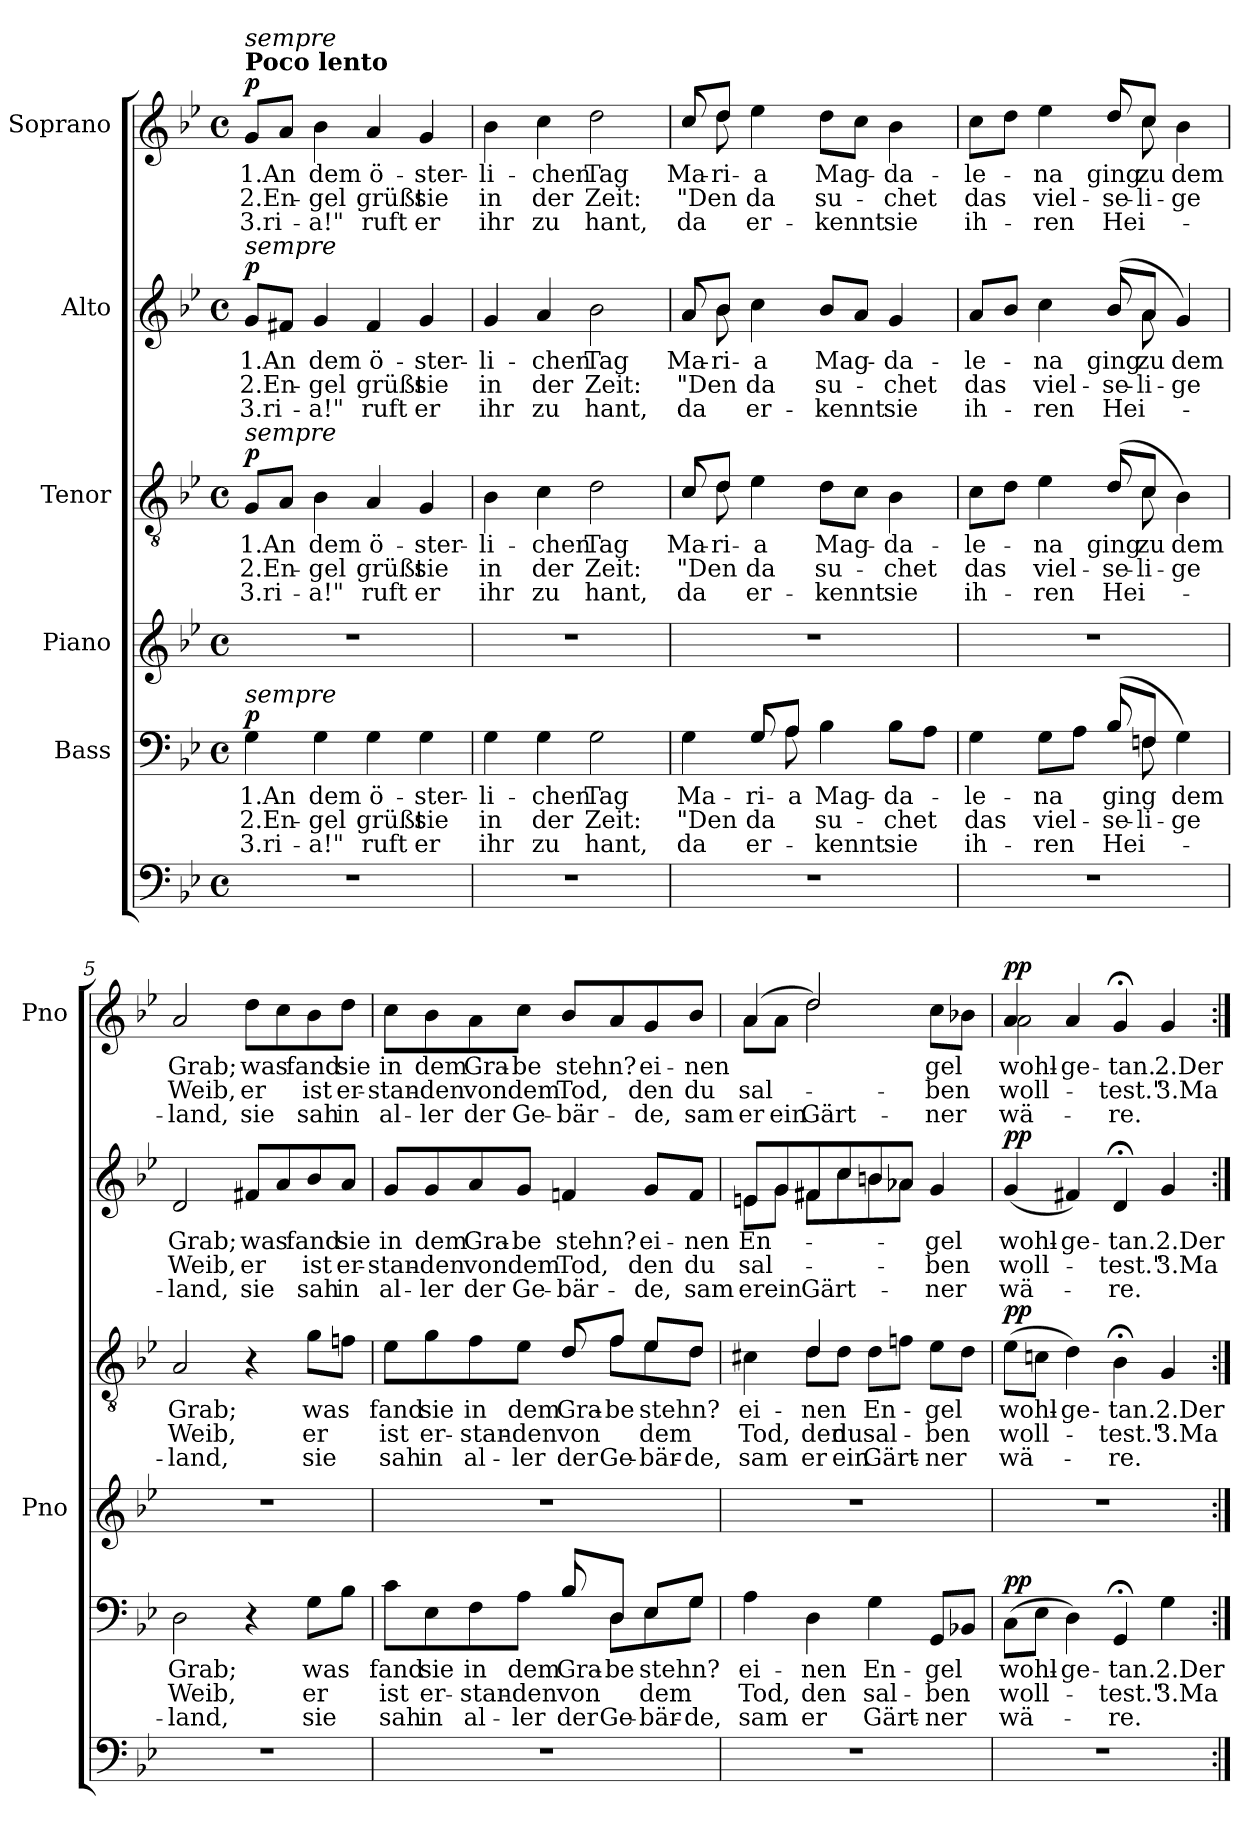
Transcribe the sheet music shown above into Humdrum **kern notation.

**kern	**kern	**text	**text	**text	**dynam	**kern	**kern	**text	**text	**text	**dynam	**kern	**text	**text	**text	**dynam	**kern	**text	**text	**text	**dynam
*part6	*part5	*part5	*part5	*part5	*part5	*part4	*part3	*part3	*part3	*part3	*part3	*part2	*part2	*part2	*part2	*part2	*part1	*part1	*part1	*part1	*part1
*staff6	*staff5	*staff5	*staff5	*staff5	*staff5	*staff4	*staff3	*staff3	*staff3	*staff3	*staff3	*staff2	*staff2	*staff2	*staff2	*staff2	*staff1	*staff1	*staff1	*staff1	*staff1
*	*I"Bass	*	*	*	*	*I"Piano	*I"Tenor	*	*	*	*	*I"Alto	*	*	*	*	*I"Soprano	*	*	*	*
*	*	*	*	*	*	*I'Pno	*	*	*	*	*	*	*	*	*	*	*I'Pno	*	*	*	*
*clefF4	*clefF4	*	*	*	*	*clefG2	*clefGv2	*	*	*	*	*clefG2	*	*	*	*	*clefG2	*	*	*	*
*k[b-e-]	*k[b-e-]	*	*	*	*	*k[b-e-]	*k[b-e-]	*	*	*	*	*k[b-e-]	*	*	*	*	*k[b-e-]	*	*	*	*
*g:	*g:	*	*	*	*	*g:	*g:	*	*	*	*	*g:	*	*	*	*	*g:	*	*	*	*
*M4/4	*M4/4	*	*	*	*	*M4/4	*M4/4	*	*	*	*	*M4/4	*	*	*	*	*M4/4	*	*	*	*
*met(c)	*met(c)	*	*	*	*	*met(c)	*met(c)	*	*	*	*	*met(c)	*	*	*	*	*met(c)	*	*	*	*
=1	=1	=1	=1	=1	=1	=1	=1	=1	=1	=1	=1	=1	=1	=1	=1	=1	=1	=1	=1	=1	=1
!	!	!	!	!	!	!	!	!	!	!	!	!	!	!	!	!	!LO:TX:a:B:t=Poco lento	!	!	!	!
!	!	!	!	!	!	!	!	!	!	!	!	!	!	!	!	!	!LO:TX:a:i:t=sempre	!	!	!	!
!	!	!	!	!	!	!	!	!	!	!	!	!LO:TX:a:i:t=sempre	!	!	!	!	!	!	!	!	!
!	!	!	!	!	!	!	!LO:TX:a:i:t=sempre	!	!	!	!	!	!	!	!	!	!	!	!	!	!
!	!LO:TX:a:i:t=sempre	!	!	!	!	!	!	!	!	!	!	!	!	!	!	!	!	!	!	!	!
!	!	!LO:LY:b	!LO:LY:b	!LO:LY:b	!LO:DY:b	!	!	!LO:LY:b	!LO:LY:b	!LO:LY:b	!LO:DY:b	!	!LO:LY:b	!LO:LY:b	!LO:LY:b	!LO:DY:b	!	!LO:LY:b	!LO:LY:b	!LO:LY:b	!LO:DY:b
1r	4G\	1.An	2.En-	3.­ri-	p	1r	8G/L	1.An	2.En-	3.­ri-	p	8g/L	1.An	2.En-	3.­ri-	p	8g/L	1.An	2.En-	3.­ri-	p
.	.	.	.	.	.	.	8A/J	.	.	.	.	8f#X/J	.	.	.	.	8a/J	.	.	.	.
!	!	!LO:LY:b	!LO:LY:b	!LO:LY:b	!	!	!	!LO:LY:b	!LO:LY:b	!LO:LY:b	!	!	!LO:LY:b	!LO:LY:b	!LO:LY:b	!	!	!LO:LY:b	!LO:LY:b	!LO:LY:b	!
.	4G\	dem	-gel	-a!"	.	.	4B-\	dem	-gel	-a!"	.	4g/	dem	-gel	-a!"	.	4b-\	dem	-gel	-a!"	.
!	!	!LO:LY:b	!LO:LY:b	!LO:LY:b	!	!	!	!LO:LY:b	!LO:LY:b	!LO:LY:b	!	!	!LO:LY:b	!LO:LY:b	!LO:LY:b	!	!	!LO:LY:b	!LO:LY:b	!LO:LY:b	!
.	4G\	ö-	grüßt	ruft	.	.	4A/	ö-	grüßt	ruft	.	4f#/	ö-	grüßt	ruft	.	4a/	ö-	grüßt	ruft	.
!	!	!LO:LY:b	!LO:LY:b	!LO:LY:b	!	!	!	!LO:LY:b	!LO:LY:b	!LO:LY:b	!	!	!LO:LY:b	!LO:LY:b	!LO:LY:b	!	!	!LO:LY:b	!LO:LY:b	!LO:LY:b	!
.	4G\	-ster-	sie	er	.	.	4G/	-ster-	sie	er	.	4g/	-ster-	sie	er	.	4g/	-ster-	sie	er	.
=2	=2	=2	=2	=2	=2	=2	=2	=2	=2	=2	=2	=2	=2	=2	=2	=2	=2	=2	=2	=2	=2
!	!	!LO:LY:b	!LO:LY:b	!LO:LY:b	!	!	!	!LO:LY:b	!LO:LY:b	!LO:LY:b	!	!	!LO:LY:b	!LO:LY:b	!LO:LY:b	!	!	!LO:LY:b	!LO:LY:b	!LO:LY:b	!
1r	4G\	-li-	in	ihr	.	1r	4B-\	-li-	in	ihr	.	4g/	-li-	in	ihr	.	4b-\	-li-	in	ihr	.
!	!	!LO:LY:b	!LO:LY:b	!LO:LY:b	!	!	!	!LO:LY:b	!LO:LY:b	!LO:LY:b	!	!	!LO:LY:b	!LO:LY:b	!LO:LY:b	!	!	!LO:LY:b	!LO:LY:b	!LO:LY:b	!
.	4G\	-chen	der	zu	.	.	4c\	-chen	der	zu	.	4a/	-chen	der	zu	.	4cc\	-chen	der	zu	.
!	!	!LO:LY:b	!LO:LY:b	!LO:LY:b	!	!	!	!LO:LY:b	!LO:LY:b	!LO:LY:b	!	!	!LO:LY:b	!LO:LY:b	!LO:LY:b	!	!	!LO:LY:b	!LO:LY:b	!LO:LY:b	!
.	2G\	Tag	Zeit:	hant,	.	.	2d\	Tag	Zeit:	hant,	.	2b-\	Tag	Zeit:	hant,	.	2dd\	Tag	Zeit:	hant,	.
=3	=3	=3	=3	=3	=3	=3	=3	=3	=3	=3	=3	=3	=3	=3	=3	=3	=3	=3	=3	=3	=3
!	!	!LO:LY:b	!LO:LY:b	!LO:LY:b	!	!	!	!LO:LY:b	!LO:LY:b	!LO:LY:b	!	!	!LO:LY:b	!LO:LY:b	!LO:LY:b	!	!	!LO:LY:b	!LO:LY:b	!LO:LY:b	!
*	*^	*	*	*	*	*	*^	*	*	*	*	*^	*	*	*	*	*^	*	*	*	*
1r	4G\	4ryy	Ma-	"Den	da	.	1r	8c/	8c/L	Ma-	"Den	da	.	8a/	8a/L	Ma-	"Den	da	.	8cc/	8cc/L	Ma-	"Den	da	.
!	!	!	!	!	!	!	!	!	!	!LO:LY:b	!	!	!	!	!	!LO:LY:b	!	!	!	!	!	!LO:LY:b	!	!	!
.	.	.	.	.	.	.	.	8d\	8d/J	-ri-	.	.	.	8b-\	8b-/J	-ri-	.	.	.	8dd\	8dd/J	-ri-	.	.	.
!	!	!	!LO:LY:b	!LO:LY:b	!LO:LY:b	!	!	!	!	!LO:LY:b	!LO:LY:b	!LO:LY:b	!	!	!	!LO:LY:b	!LO:LY:b	!LO:LY:b	!	!	!	!LO:LY:b	!LO:LY:b	!LO:LY:b	!
.	8G/	8G/L	-ri-	da	er-	.	.	4e-\	2.ryy	-a	da	er-	.	4cc\	2.ryy	-a	da	er-	.	4ee-\	2.ryy	-a	da	er-	.
!	!	!	!LO:LY:b	!	!	!	!	!	!	!	!	!	!	!	!	!	!	!	!	!	!	!	!	!	!
.	8A\	8A/J	-a	.	.	.	.	.	.	.	.	.	.	.	.	.	.	.	.	.	.	.	.	.	.
!	!	!	!LO:LY:b	!LO:LY:b	!LO:LY:b	!	!	!	!	!LO:LY:b	!LO:LY:b	!LO:LY:b	!	!	!	!LO:LY:b	!LO:LY:b	!LO:LY:b	!	!	!	!LO:LY:b	!LO:LY:b	!LO:LY:b	!
.	4B-\	2ryy	Mag-	su-	-kennt	.	.	8d\L	.	Mag-	su-	-kennt	.	8b-/L	.	Mag-	su-	-kennt	.	8dd\L	.	Mag-	su-	-kennt	.
.	.	.	.	.	.	.	.	8c\J	.	.	.	.	.	8a/J	.	.	.	.	.	8cc\J	.	.	.	.	.
!	!	!	!LO:LY:b	!LO:LY:b	!LO:LY:b	!	!	!	!	!LO:LY:b	!LO:LY:b	!LO:LY:b	!	!	!	!LO:LY:b	!LO:LY:b	!LO:LY:b	!	!	!	!LO:LY:b	!LO:LY:b	!LO:LY:b	!
.	8B-\L	.	-da-	-chet	sie	.	.	4B-\	.	-da-	-chet	sie	.	4g/	.	-da-	-chet	sie	.	4b-\	.	-da-	-chet	sie	.
.	8A\J	.	.	.	.	.	.	.	.	.	.	.	.	.	.	.	.	.	.	.	.	.	.	.	.
!!LO:PB:g=z	!!
=4	=4	=4	=4	=4	=4	=4	=4	=4	=4	=4	=4	=4	=4	=4	=4	=4	=4	=4	=4	=4	=4	=4	=4	=4	=4
!	!	!	!LO:LY:b	!LO:LY:b	!LO:LY:b	!	!	!	!	!LO:LY:b	!LO:LY:b	!LO:LY:b	!	!	!	!LO:LY:b	!LO:LY:b	!LO:LY:b	!	!	!	!LO:LY:b	!LO:LY:b	!LO:LY:b	!
1r	4G\	2ryy	-le-	das	ih-	.	1r	8c\L	2ryy	-le-	das	ih-	.	8a/L	2ryy	-le-	das	ih-	.	8cc\L	2ryy	-le-	das	ih-	.
.	.	.	.	.	.	.	.	8d\J	.	.	.	.	.	8b-/J	.	.	.	.	.	8dd\J	.	.	.	.	.
!	!	!	!LO:LY:b	!LO:LY:b	!LO:LY:b	!	!	!	!	!LO:LY:b	!LO:LY:b	!LO:LY:b	!	!	!	!LO:LY:b	!LO:LY:b	!LO:LY:b	!	!	!	!LO:LY:b	!LO:LY:b	!LO:LY:b	!
.	8G\L	.	-na	viel-	-ren	.	.	4e-\	.	-na	viel-	-ren	.	4cc\	.	-na	viel-	-ren	.	4ee-\	.	-na	viel-	-ren	.
.	8A\J	.	.	.	.	.	.	.	.	.	.	.	.	.	.	.	.	.	.	.	.	.	.	.	.
!	!	!	!LO:LY:b	!LO:LY:b	!LO:LY:b	!	!	!	!	!LO:LY:b	!LO:LY:b	!LO:LY:b	!	!	!	!LO:LY:b	!LO:LY:b	!LO:LY:b	!	!	!	!LO:LY:b	!LO:LY:b	!LO:LY:b	!
.	(>8B-/	8B-/L	ging	-se-	Hei-	.	.	(>8d/	8d/L	ging	-se-	Hei-	.	(>8b-/	8b-/L	ging	-se-	Hei-	.	8dd/	8dd/L	ging	-se-	Hei-	.
!	!	!	!LO:LY:b	!	!	!	!	!	!	!	!	!	!	!	!	!	!	!	!	!	!	!	!	!	!
!	!	!	!	!LO:LY:b	!	!	!	!	!	!LO:LY:b	!LO:LY:b	!	!	!	!	!LO:LY:b	!LO:LY:b	!	!	!	!	!LO:LY:b	!LO:LY:b	!	!
.	8Fn\	8F/J	.	-li-	.	.	.	8c\	8c/J	zu	-li-	.	.	8a\	8a/J	zu	-li-	.	.	8cc\	8cc/J	zu	-li-	.	.
!	!	!	!LO:LY:b	!LO:LY:b	!	!	!	!	!	!LO:LY:b	!LO:LY:b	!	!	!	!	!LO:LY:b	!LO:LY:b	!	!	!	!	!LO:LY:b	!LO:LY:b	!	!
.	4G\)	4ryy	dem	-ge	.	.	.	4B-\)	4ryy	dem	-ge	.	.	4g/)	4ryy	dem	-ge	.	.	4b-\	4ryy	dem	-ge	.	.
!!LO:PB:g=z
=5	=5	=5	=5	=5	=5	=5	=5	=5	=5	=5	=5	=5	=5	=5	=5	=5	=5	=5	=5	=5	=5	=5	=5	=5	=5
!	!	!	!LO:LY:b	!LO:LY:b	!LO:LY:b	!	!	!	!	!LO:LY:b	!LO:LY:b	!LO:LY:b	!	!	!	!LO:LY:b	!LO:LY:b	!LO:LY:b	!	!	!	!LO:LY:b	!LO:LY:b	!LO:LY:b	!
*	*	*	*	*	*	*	*	*v	*v	*	*	*	*	*	*	*	*	*	*	*v	*v	*	*	*	*
*	*v	*v	*	*	*	*	*	*	*	*	*	*	*v	*v	*	*	*	*	*	*	*	*	*
1r	2D\	Grab;	Weib,	­land,	.	1r	2A/	Grab;	Weib,	­land,	.	2d/	Grab;	Weib,	­land,	.	2a/	Grab;	Weib,	­land,	.
!	!	!	!	!	!	!	!	!	!	!	!	!	!LO:LY:b	!LO:LY:b	!LO:LY:b	!	!	!LO:LY:b	!LO:LY:b	!LO:LY:b	!
.	4r	.	.	.	.	.	4r	.	.	.	.	8f#X/L	was	er	sie	.	8dd\L	was	er	sie	.
.	.	.	.	.	.	.	.	.	.	.	.	8a/	.	.	.	.	8cc\	.	.	.	.
!	!	!LO:LY:b	!LO:LY:b	!LO:LY:b	!	!	!	!LO:LY:b	!LO:LY:b	!LO:LY:b	!	!	!LO:LY:b	!LO:LY:b	!LO:LY:b	!	!	!LO:LY:b	!LO:LY:b	!LO:LY:b	!
.	8G\L	was	er	sie	.	.	8g\L	was	er	sie	.	8b-/	fand	ist	sah	.	8b-\	fand	ist	sah	.
!	!	!	!	!	!	!	!	!	!	!	!	!	!LO:LY:b	!LO:LY:b	!LO:LY:b	!	!	!LO:LY:b	!LO:LY:b	!LO:LY:b	!
.	8B-\J	.	.	.	.	.	8fn\J	.	.	.	.	8a/J	sie	er-	in	.	8dd\J	sie	er-	in	.
=6	=6	=6	=6	=6	=6	=6	=6	=6	=6	=6	=6	=6	=6	=6	=6	=6	=6	=6	=6	=6	=6
!	!	!LO:LY:b	!LO:LY:b	!LO:LY:b	!	!	!	!LO:LY:b	!LO:LY:b	!LO:LY:b	!	!	!LO:LY:b	!LO:LY:b	!LO:LY:b	!	!	!LO:LY:b	!LO:LY:b	!LO:LY:b	!
*	*^	*	*	*	*	*	*^	*	*	*	*	*	*	*	*	*	*	*	*	*	*
1r	8c\L	2ryy	fand	ist	sah	.	1r	8e-\L	2ryy	fand	ist	sah	.	8g/L	in	-stan-	al-	.	8cc\L	in	-stan-	al-	.
!	!	!	!LO:LY:b	!LO:LY:b	!LO:LY:b	!	!	!	!	!LO:LY:b	!LO:LY:b	!LO:LY:b	!	!	!LO:LY:b	!LO:LY:b	!LO:LY:b	!	!	!LO:LY:b	!LO:LY:b	!LO:LY:b	!
.	8E-\	.	sie	er-	in	.	.	8g\	.	sie	er-	in	.	8g/	dem	-den	-ler	.	8b-\	dem	-den	-ler	.
!	!	!	!LO:LY:b	!LO:LY:b	!LO:LY:b	!	!	!	!	!LO:LY:b	!LO:LY:b	!LO:LY:b	!	!	!LO:LY:b	!LO:LY:b	!LO:LY:b	!	!	!LO:LY:b	!LO:LY:b	!LO:LY:b	!
.	8F\	.	in	-stan-	al-	.	.	8f\	.	in	-stan-	al-	.	8a/	Gra-	von	der	.	8a\	Gra-	von	der	.
!	!	!	!LO:LY:b	!LO:LY:b	!LO:LY:b	!	!	!	!	!LO:LY:b	!LO:LY:b	!LO:LY:b	!	!	!LO:LY:b	!LO:LY:b	!LO:LY:b	!	!	!LO:LY:b	!LO:LY:b	!LO:LY:b	!
.	8A\J	.	dem	-den	-ler	.	.	8e-\J	.	dem	-den	-ler	.	8g/J	-be	dem	Ge-	.	8cc\J	-be	dem	Ge-	.
!	!	!	!LO:LY:b	!LO:LY:b	!LO:LY:b	!	!	!	!	!LO:LY:b	!LO:LY:b	!LO:LY:b	!	!	!LO:LY:b	!LO:LY:b	!LO:LY:b	!	!	!LO:LY:b	!LO:LY:b	!LO:LY:b	!
.	8B-/	8B-/L	Gra-	von	der	.	.	8d/	8d/L	Gra-	von	der	.	4fn/	stehn?	Tod,	-bär-	.	8b-/L	stehn?	Tod,	-bär-	.
!	!	!	!LO:LY:b	!	!LO:LY:b	!	!	!	!	!LO:LY:b	!	!LO:LY:b	!	!	!	!	!	!	!	!	!	!	!
.	8D\L	8D/J	-be	.	Ge-	.	.	8f\L	8f/J	-be	.	Ge-	.	.	.	.	.	.	8a/	.	.	.	.
!	!	!	!LO:LY:b	!LO:LY:b	!LO:LY:b	!	!	!	!	!LO:LY:b	!LO:LY:b	!LO:LY:b	!	!	!LO:LY:b	!LO:LY:b	!LO:LY:b	!	!	!LO:LY:b	!LO:LY:b	!LO:LY:b	!
.	8E-\	8E-/L	stehn?	dem	-bär-	.	.	8e-\	8e-/L	stehn?	dem	-bär-	.	8g/L	ei-	den	-de,	.	8g/	ei-	den	-de,	.
!	!	!	!	!	!LO:LY:b	!	!	!	!	!	!	!LO:LY:b	!	!	!LO:LY:b	!LO:LY:b	!LO:LY:b	!	!	!LO:LY:b	!LO:LY:b	!LO:LY:b	!
.	8G\J	8G/J	.	.	-de,	.	.	8d\J	8d/J	.	.	-de,	.	8f/J	-nen	du	sam	.	8b-/J	-nen	du	sam	.
=7	=7	=7	=7	=7	=7	=7	=7	=7	=7	=7	=7	=7	=7	=7	=7	=7	=7	=7	=7	=7	=7	=7	=7
!	!	!	!LO:LY:b	!LO:LY:b	!LO:LY:b	!	!	!	!	!LO:LY:b	!LO:LY:b	!LO:LY:b	!	!	!LO:LY:b	!LO:LY:b	!LO:LY:b	!	!	!LO:LY:b	!	!LO:LY:b	!
*	*	*	*	*	*	*	*	*	*	*	*	*	*	*^	*	*	*	*	*^	*	*	*	*
!	!	!	!	!	!	!	!	!	!	!	!	!	!	!	!	!	!	!	!	!	!	!	!LO:LY:b	!	!
*	*v	*v	*	*	*	*	*	*	*	*	*	*	*	*	*	*	*	*	*	*	*	*	*	*	*
1r	4A\	ei-	Tod,	sam	.	1r	4c#X\	4ryy	ei-	Tod,	sam	.	8en/L	8e\L	En-	sal-	er	.	(>4a/	8a\L	.	sal-	er	.
!	!	!	!	!	!	!	!	!	!	!	!	!	!	!	!	!	!LO:LY:b	!	!	!	!	!	!LO:LY:b	!
.	.	.	.	.	.	.	.	.	.	.	.	.	8g/	8g\J	.	.	ein	.	.	8a\J	.	.	ein	.
!	!	!LO:LY:b	!LO:LY:b	!LO:LY:b	!	!	!	!	!LO:LY:b	!LO:LY:b	!LO:LY:b	!	!	!	!	!	!LO:LY:b	!	!	!	!	!	!LO:LY:b	!
.	4D\	-nen	den	er	.	.	4d/	8d\L	-nen	den	er	.	8f#X/	8f#\L	.	.	Gärt-	.	2dd\)	2dd/	.	.	Gärt-	.
!	!	!	!	!	!	!	!	!	!	!LO:LY:b	!LO:LY:b	!	!	!	!	!	!	!	!	!	!	!	!	!
.	.	.	.	.	.	.	.	8d\J	.	du	ein	.	8cc/	8cc\	.	.	.	.	.	.	.	.	.	.
!	!	!LO:LY:b	!LO:LY:b	!LO:LY:b	!	!	!	!	!LO:LY:b	!LO:LY:b	!LO:LY:b	!	!	!	!	!	!	!	!	!	!	!	!	!
.	4G\	En-	sal-	Gärt-	.	.	8d\L	2ryy	En-	sal-	Gärt-	.	8bn/	8b\	.	.	.	.	.	.	.	.	.	.
.	.	.	.	.	.	.	8fn\J	.	.	.	.	.	8a-X/J	8a-\J	.	.	.	.	.	.	.	.	.	.
!	!	!LO:LY:b	!LO:LY:b	!LO:LY:b	!	!	!	!	!LO:LY:b	!LO:LY:b	!LO:LY:b	!	!	!	!LO:LY:b	!LO:LY:b	!LO:LY:b	!	!	!	!LO:LY:b	!LO:LY:b	!LO:LY:b	!
.	8GG/L	-gel	-ben	-ner	.	.	8e-\L	.	-gel	-ben	-ner	.	4g/	4ryy	-gel	-ben	-ner	.	8cc\L	4ryy	-gel	-ben	-ner	.
.	8BB-X/J	.	.	.	.	.	8d\J	.	.	.	.	.	.	.	.	.	.	.	8b-X\J	.	.	.	.	.
*	*	*	*	*	*	*	*v	*v	*	*	*	*	*	*	*	*	*	*	*	*	*	*	*	*
*	*	*	*	*	*	*	*	*	*	*	*	*v	*v	*	*	*	*	*	*	*	*	*	*
!!LO:PB:g=z	!!
=8	=8	=8	=8	=8	=8	=8	=8	=8	=8	=8	=8	=8	=8	=8	=8	=8	=8	=8	=8	=8	=8	=8
!	!	!LO:LY:b	!LO:LY:b	!LO:LY:b	!LO:DY:b	!	!	!LO:LY:b	!LO:LY:b	!LO:LY:b	!LO:DY:b	!	!LO:LY:b	!LO:LY:b	!LO:LY:b	!LO:DY:b	!	!	!LO:LY:b	!LO:LY:b	!LO:LY:b	!LO:DY:b
1r	(>8C\L	wohl-	woll-	wä-	pp	1r	(>8e-\L	wohl-	woll-	wä-	pp	(<4g/	wohl-	woll-	wä-	pp	4a/	2a\	wohl-	woll-	wä-	pp
.	8E-\J	.	.	.	.	.	8cn\J	.	.	.	.	.	.	.	.	.	.	.	.	.	.	.
!	!	!LO:LY:b	!	!	!	!	!	!LO:LY:b	!	!	!	!	!LO:LY:b	!	!	!	!	!	!LO:LY:b	!	!	!
.	4D\)	-ge-	.	.	.	.	4d\)	-ge-	.	.	.	4f#X/)	-ge-	.	.	.	4a/	.	-ge-	.	.	.
!	!	!LO:LY:b	!LO:LY:b	!LO:LY:b	!	!	!	!LO:LY:b	!LO:LY:b	!LO:LY:b	!	!	!LO:LY:b	!LO:LY:b	!LO:LY:b	!	!	!	!LO:LY:b	!LO:LY:b	!LO:LY:b	!
.	4GG;</	-tan.	-test."	-re.	.	.	4B-;<\	-tan.	-test."	-re.	.	4d;</	-tan.	-test."	-re.	.	4g;</	2ryy	-tan.	-test."	-re.	.
!	!	!LO:LY:b	!LO:LY:b	!	!	!	!	!LO:LY:b	!LO:LY:b	!	!	!	!LO:LY:b	!LO:LY:b	!	!	!	!	!LO:LY:b	!LO:LY:b	!	!
.	4GZ\	2.Der	3.Ma­	.	.	.	4GZ/	2.Der	3.Ma­	.	.	4gZ/	2.Der	3.Ma­	.	.	4gZ/	.	2.Der	3.Ma­	.	.
*	*	*	*	*	*	*	*	*	*	*	*	*	*	*	*	*	*v	*v	*	*	*	*
=:|!	=:|!	=:|!	=:|!	=:|!	=:|!	=:|!	=:|!	=:|!	=:|!	=:|!	=:|!	=:|!	=:|!	=:|!	=:|!	=:|!	=:|!	=:|!	=:|!	=:|!	=:|!
*-	*-	*-	*-	*-	*-	*-	*-	*-	*-	*-	*-	*-	*-	*-	*-	*-	*-	*-	*-	*-	*-
